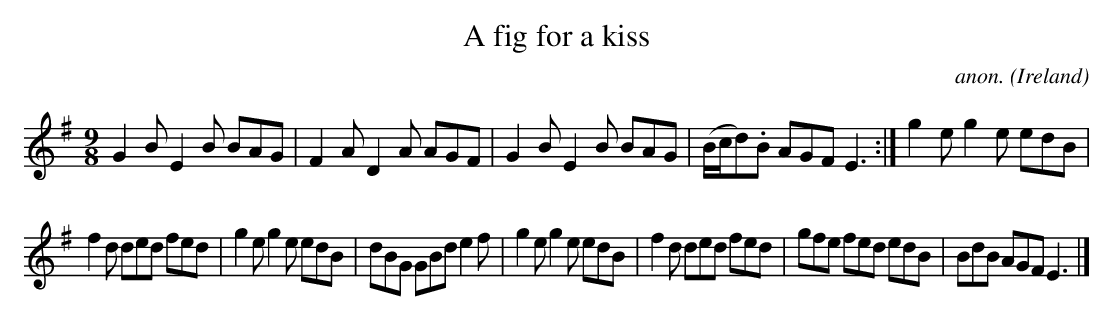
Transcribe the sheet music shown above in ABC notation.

X:1
T:A fig for a kiss
M:9/8
L:1/8
C:anon.
O:Ireland
K:Em
G2B E2B BAG|F2A D2A AGF|G2B E2B BAG|(B/c/d).B AGF E3:|g2e g2e edB|
f2d ded fed|g2e g2e edB|dBG GBd e2f|g2e g2e edB|f2d ded fed|gfe fed edB| BdB AGF E3|]
